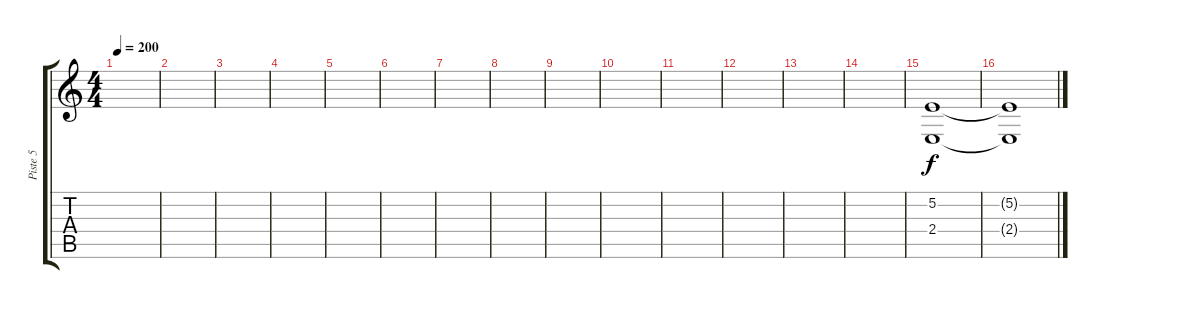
\track ("Piste 5" "Piste 5") {instrument choiraahs}
\staff {score tabs}
\tuning (E4 B3 G3 D3 A2 B1) {hide}
\ts (4 4)
\tempo 200
\clef g2
\ks c
|
|
|
|
|
|
|
|
|
|
|
|
|
|
(5.2 2.4).1{volume 11} |
(5.2{t} 2.4{t}).1
